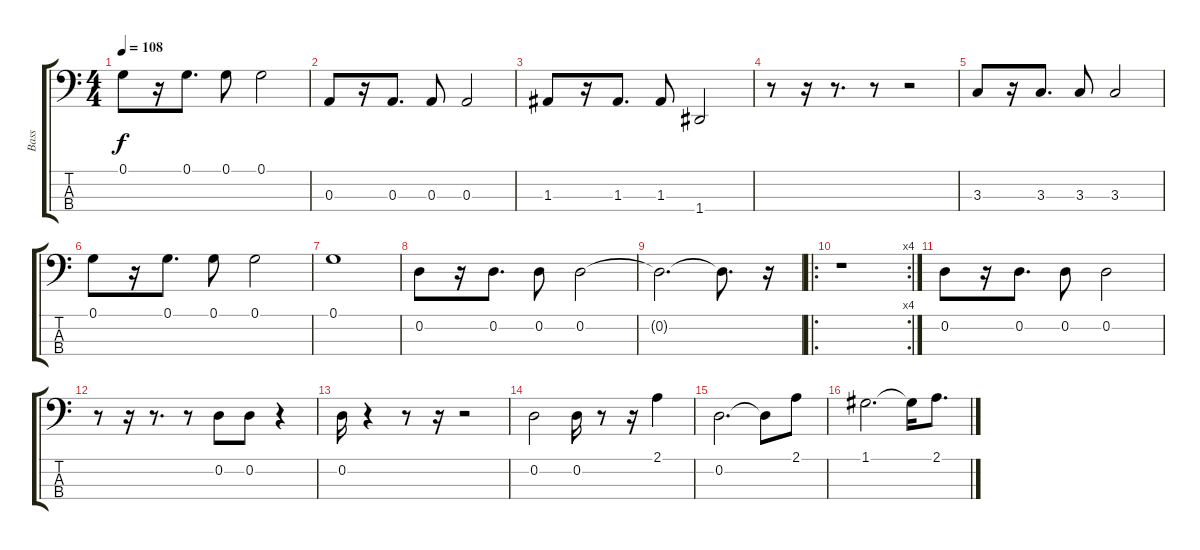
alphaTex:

\track ("Bass" "Bass") {instrument fretlessbass}
\staff {score tabs}
\tuning (G2 D2 A1 D1) {hide}
\ts (4 4)
\tempo 108
\clef f4
\ks c
0.1.8{dy f} r.16 0.1.8{d} 0.1.8 0.1.2 |
0.3.8 r.16 0.3.8{d} 0.3.8 0.3.2 |
1.3.8 r.16 1.3.8{d} 1.3.8 1.4.2 |
r.8 r.16 r.8{d} r.8 r.2 |
3.3.8 r.16 3.3.8{d} 3.3.8 3.3.2 |
0.1.8 r.16 0.1.8{d} 0.1.8 0.1.2 |
0.1.1 |
0.2.8 r.16 0.2.8{d} 0.2.8 0.2.2 |
0.2{t}.2{d} 0.2{t}.8{d} r.16 |
\ro
\rc 4
r.1 |
0.2.8 r.16 0.2.8{d} 0.2.8 0.2.2 |
r.8 r.16 r.8{d} r.8 0.2.8 0.2.8 r.4 |
0.2.16 r.4 r.8 r.16 r.2 |
0.2.2 0.2.16 r.8 r.16 2.1.4 |
0.2.2{d} 0.2{t}.8 2.1.8 |
1.1.2{d} 1.1{t}.16 2.1.8{d}
